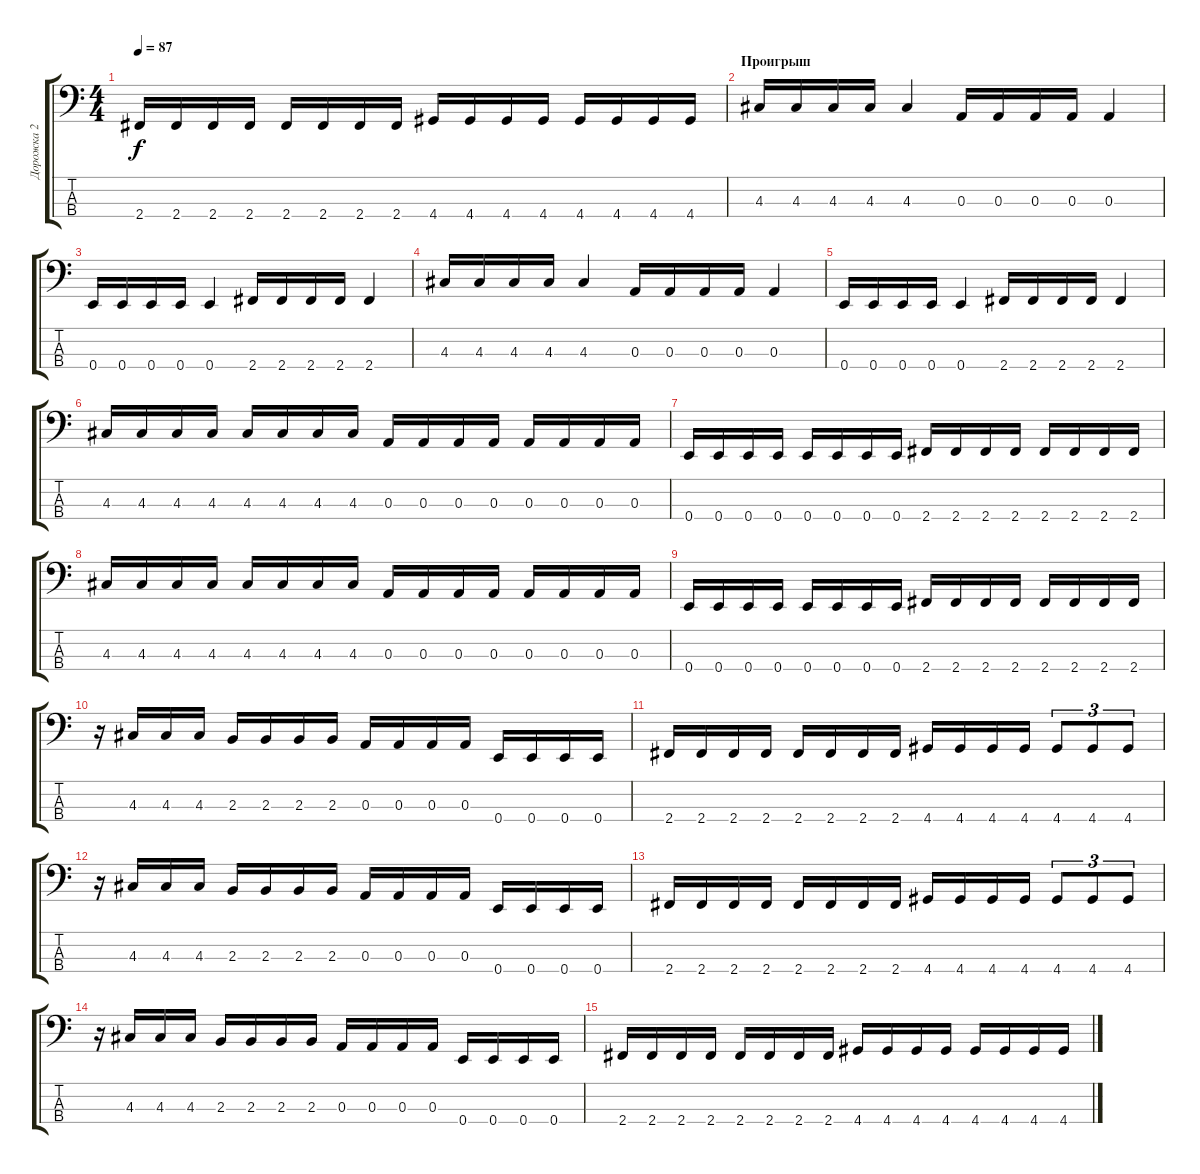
\track ("Дорожка 2" "Дорожка 2") {instrument slapbass1}
\staff {score tabs}
\tuning (G2 D2 A1 E1) {hide}
\ts (4 4)
\tempo 87
\clef f4
\ks c
2.4.16{dy f} 2.4.16 2.4.16 2.4.16 2.4.16 2.4.16 2.4.16 2.4.16 4.4.16 4.4.16 4.4.16 4.4.16 4.4.16 4.4.16 4.4.16 4.4.16 |
\section ("" "Проигрыш")
4.3.16 4.3.16 4.3.16 4.3.16 4.3.4 0.3.16 0.3.16 0.3.16 0.3.16 0.3.4 |
0.4.16 0.4.16 0.4.16 0.4.16 0.4.4 2.4.16 2.4.16 2.4.16 2.4.16 2.4.4 |
4.3.16 4.3.16 4.3.16 4.3.16 4.3.4 0.3.16 0.3.16 0.3.16 0.3.16 0.3.4 |
0.4.16 0.4.16 0.4.16 0.4.16 0.4.4 2.4.16 2.4.16 2.4.16 2.4.16 2.4.4 |
4.3.16 4.3.16 4.3.16 4.3.16 4.3.16 4.3.16 4.3.16 4.3.16 0.3.16 0.3.16 0.3.16 0.3.16 0.3.16 0.3.16 0.3.16 0.3.16 |
0.4.16 0.4.16 0.4.16 0.4.16 0.4.16 0.4.16 0.4.16 0.4.16 2.4.16 2.4.16 2.4.16 2.4.16 2.4.16 2.4.16 2.4.16 2.4.16 |
4.3.16 4.3.16 4.3.16 4.3.16 4.3.16 4.3.16 4.3.16 4.3.16 0.3.16 0.3.16 0.3.16 0.3.16 0.3.16 0.3.16 0.3.16 0.3.16 |
0.4.16 0.4.16 0.4.16 0.4.16 0.4.16 0.4.16 0.4.16 0.4.16 2.4.16 2.4.16 2.4.16 2.4.16 2.4.16 2.4.16 2.4.16 2.4.16 |
r.16 4.3.16 4.3.16 4.3.16 2.3.16 2.3.16 2.3.16 2.3.16 0.3.16 0.3.16 0.3.16 0.3.16 0.4.16 0.4.16 0.4.16 0.4.16 |
2.4.16 2.4.16 2.4.16 2.4.16 2.4.16 2.4.16 2.4.16 2.4.16 4.4.16 4.4.16 4.4.16 4.4.16 4.4.8{tu (3 2)} 4.4.8{tu (3 2)} 4.4.8{tu (3 2)} |
r.16 4.3.16 4.3.16 4.3.16 2.3.16 2.3.16 2.3.16 2.3.16 0.3.16 0.3.16 0.3.16 0.3.16 0.4.16 0.4.16 0.4.16 0.4.16 |
2.4.16 2.4.16 2.4.16 2.4.16 2.4.16 2.4.16 2.4.16 2.4.16 4.4.16 4.4.16 4.4.16 4.4.16 4.4.8{tu (3 2)} 4.4.8{tu (3 2)} 4.4.8{tu (3 2)} |
r.16 4.3.16 4.3.16 4.3.16 2.3.16 2.3.16 2.3.16 2.3.16 0.3.16 0.3.16 0.3.16 0.3.16 0.4.16 0.4.16 0.4.16 0.4.16 |
2.4.16 2.4.16 2.4.16 2.4.16 2.4.16 2.4.16 2.4.16 2.4.16 4.4.16 4.4.16 4.4.16 4.4.16 4.4.16 4.4.16 4.4.16 4.4.16
